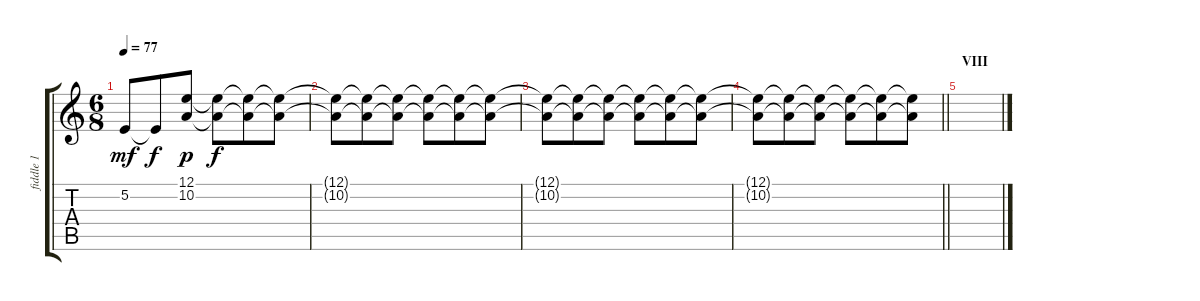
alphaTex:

\track ("fiddle 1" "fiddle 1") {instrument clarinet}
\staff {score tabs}
\tuning (E4 B3 G3 D3 A2 E2) {hide}
\ts (6 8)
\tempo 77
\clef g2
\ks c
5.2.8{dy mf} 5.2{t}.8{dy f} (12.1 10.2).8{dy p} (12.1{t} 10.2{t}).8{dy f} (12.1{t} 10.2{t}).8 (12.1{t} 10.2{t}).8 |
(12.1{t} 10.2{t}).8 (12.1{t} 10.2{t}).8 (12.1{t} 10.2{t}).8 (12.1{t} 10.2{t}).8 (12.1{t} 10.2{t}).8 (12.1{t} 10.2{t}).8 |
(12.1{t} 10.2{t}).8 (12.1{t} 10.2{t}).8 (12.1{t} 10.2{t}).8 (12.1{t} 10.2{t}).8 (12.1{t} 10.2{t}).8 (12.1{t} 10.2{t}).8 |
\barLineRight lightlight
(12.1{t} 10.2{t}).8 (12.1{t} 10.2{t}).8 (12.1{t} 10.2{t}).8 (12.1{t} 10.2{t}).8 (12.1{t} 10.2{t}).8{volume 0} (12.1{t} 10.2{t}).8 |
\section ("" "VIII")
